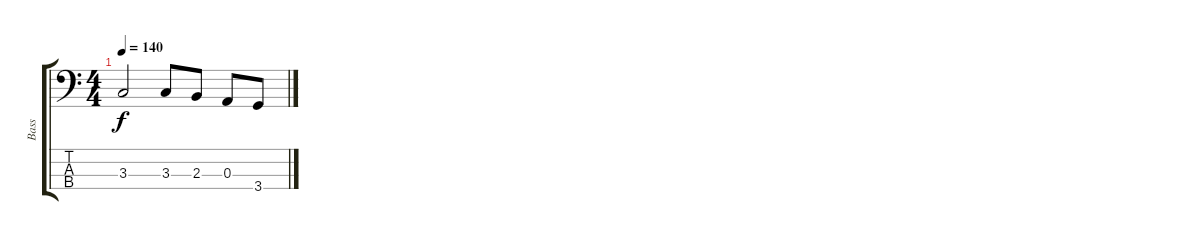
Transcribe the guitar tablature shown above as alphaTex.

\track ("Bass" "Bass") {instrument electricbasspick}
\staff {score tabs}
\tuning (G2 D2 A1 E1) {hide}
\ts (4 4)
\tempo 140
\clef f4
\ks c
3.3.2{dy f} 3.3.8 2.3.8 0.3.8 3.4.8
